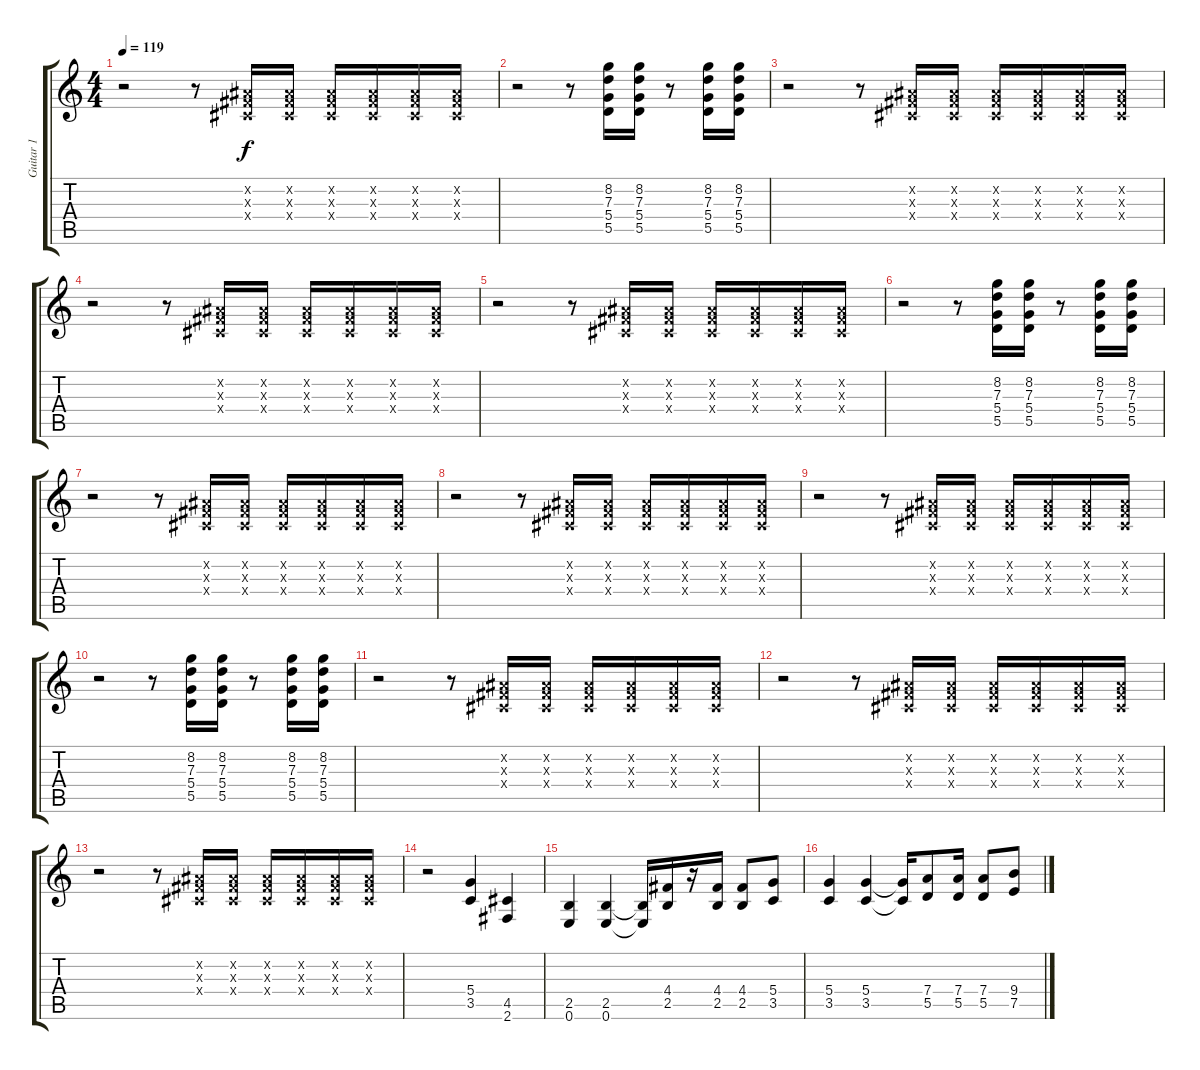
\track ("Guitar 1" "Guitar 1") {instrument distortionguitar}
\staff {score tabs}
\tuning (E4 B3 G3 D3 A2 E2) {hide}
\ts (4 4)
\tempo 119
\clef g2
\ks c
r.2{dy f} r.8 (-1.2{x} -1.3{x} -1.4{x}).16 (-1.2{x} -1.3{x} -1.4{x}).16 (-1.2{x} -1.3{x} -1.4{x}).16 (-1.2{x} -1.3{x} -1.4{x}).16 (-1.2{x} -1.3{x} -1.4{x}).16 (-1.2{x} -1.3{x} -1.4{x}).16 |
r.2 r.8 (8.2 7.3 5.4 5.5).16 (8.2 7.3 5.4 5.5).16 r.8 (8.2 7.3 5.4 5.5).16 (8.2 7.3 5.4 5.5).16 |
r.2 r.8 (-1.2{x} -1.3{x} -1.4{x}).16 (-1.2{x} -1.3{x} -1.4{x}).16 (-1.2{x} -1.3{x} -1.4{x}).16 (-1.2{x} -1.3{x} -1.4{x}).16 (-1.2{x} -1.3{x} -1.4{x}).16 (-1.2{x} -1.3{x} -1.4{x}).16 |
r.2 r.8 (-1.2{x} -1.3{x} -1.4{x}).16 (-1.2{x} -1.3{x} -1.4{x}).16 (-1.2{x} -1.3{x} -1.4{x}).16 (-1.2{x} -1.3{x} -1.4{x}).16 (-1.2{x} -1.3{x} -1.4{x}).16 (-1.2{x} -1.3{x} -1.4{x}).16 |
r.2 r.8 (-1.2{x} -1.3{x} -1.4{x}).16 (-1.2{x} -1.3{x} -1.4{x}).16 (-1.2{x} -1.3{x} -1.4{x}).16 (-1.2{x} -1.3{x} -1.4{x}).16 (-1.2{x} -1.3{x} -1.4{x}).16 (-1.2{x} -1.3{x} -1.4{x}).16 |
r.2 r.8 (8.2 7.3 5.4 5.5).16 (8.2 7.3 5.4 5.5).16 r.8 (8.2 7.3 5.4 5.5).16 (8.2 7.3 5.4 5.5).16 |
r.2 r.8 (-1.2{x} -1.3{x} -1.4{x}).16 (-1.2{x} -1.3{x} -1.4{x}).16 (-1.2{x} -1.3{x} -1.4{x}).16 (-1.2{x} -1.3{x} -1.4{x}).16 (-1.2{x} -1.3{x} -1.4{x}).16 (-1.2{x} -1.3{x} -1.4{x}).16 |
r.2 r.8 (-1.2{x} -1.3{x} -1.4{x}).16 (-1.2{x} -1.3{x} -1.4{x}).16 (-1.2{x} -1.3{x} -1.4{x}).16 (-1.2{x} -1.3{x} -1.4{x}).16 (-1.2{x} -1.3{x} -1.4{x}).16 (-1.2{x} -1.3{x} -1.4{x}).16 |
r.2 r.8 (-1.2{x} -1.3{x} -1.4{x}).16 (-1.2{x} -1.3{x} -1.4{x}).16 (-1.2{x} -1.3{x} -1.4{x}).16 (-1.2{x} -1.3{x} -1.4{x}).16 (-1.2{x} -1.3{x} -1.4{x}).16 (-1.2{x} -1.3{x} -1.4{x}).16 |
r.2 r.8 (8.2 7.3 5.4 5.5).16 (8.2 7.3 5.4 5.5).16 r.8 (8.2 7.3 5.4 5.5).16 (8.2 7.3 5.4 5.5).16 |
r.2 r.8 (-1.2{x} -1.3{x} -1.4{x}).16 (-1.2{x} -1.3{x} -1.4{x}).16 (-1.2{x} -1.3{x} -1.4{x}).16 (-1.2{x} -1.3{x} -1.4{x}).16 (-1.2{x} -1.3{x} -1.4{x}).16 (-1.2{x} -1.3{x} -1.4{x}).16 |
r.2 r.8 (-1.2{x} -1.3{x} -1.4{x}).16 (-1.2{x} -1.3{x} -1.4{x}).16 (-1.2{x} -1.3{x} -1.4{x}).16 (-1.2{x} -1.3{x} -1.4{x}).16 (-1.2{x} -1.3{x} -1.4{x}).16 (-1.2{x} -1.3{x} -1.4{x}).16 |
r.2 r.8 (-1.2{x} -1.3{x} -1.4{x}).16 (-1.2{x} -1.3{x} -1.4{x}).16 (-1.2{x} -1.3{x} -1.4{x}).16 (-1.2{x} -1.3{x} -1.4{x}).16 (-1.2{x} -1.3{x} -1.4{x}).16 (-1.2{x} -1.3{x} -1.4{x}).16 |
r.2 (5.4 3.5).4 (4.5 2.6).4 |
(2.5 0.6).4 (2.5 0.6).4 (2.5{t} 0.6{t}).16 (4.4 2.5).16 r.16 (4.4 2.5).16 (4.4 2.5).8 (5.4 3.5).8 |
(5.4 3.5).4 (5.4 3.5).4 (5.4{t} 3.5{t}).16 (7.4 5.5).8 (7.4 5.5).16 (7.4 5.5).8 (9.4 7.5).8
